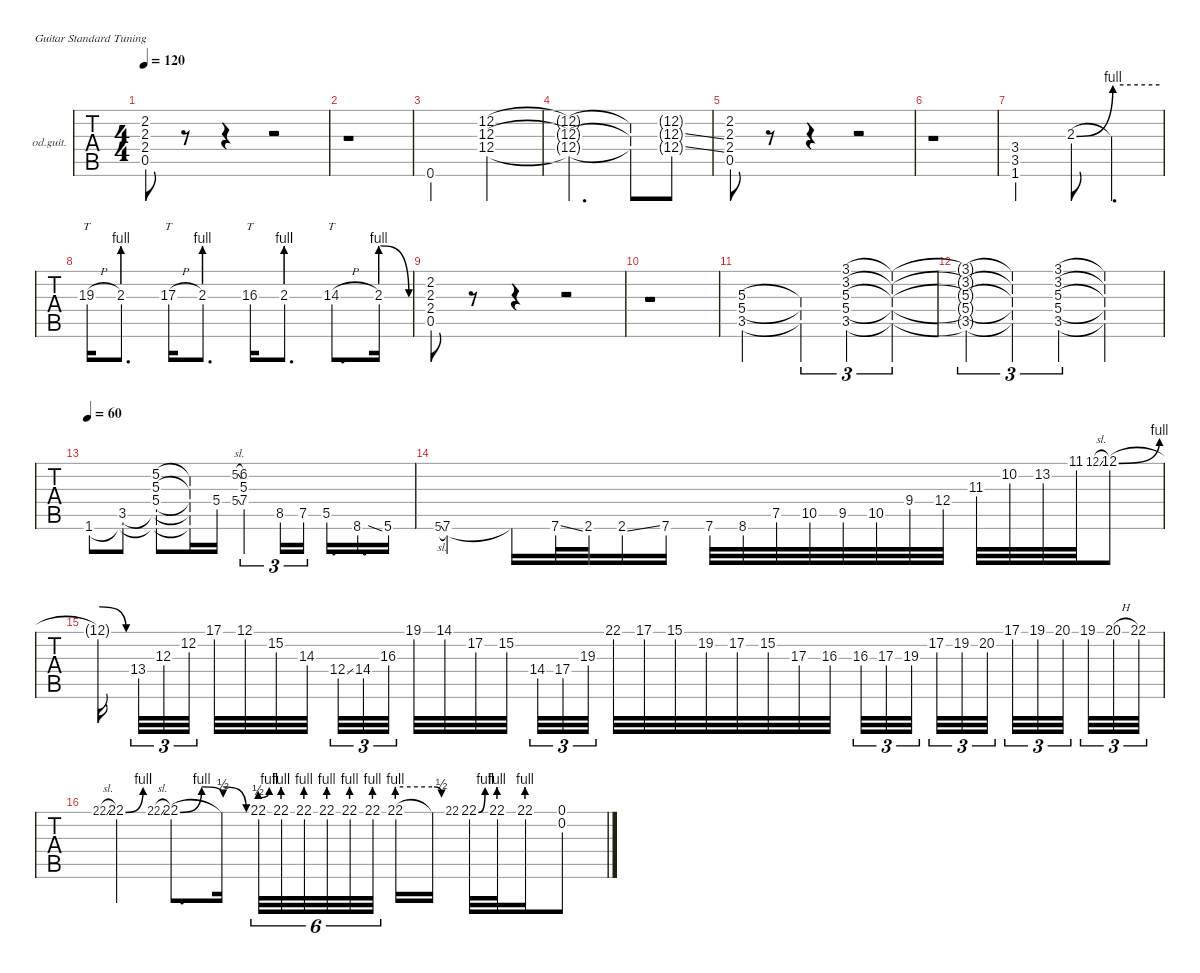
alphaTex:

\defaultSystemsLayout 4
\hideDynamics
\bracketExtendMode nobrackets
\firstSystemTrackNameOrientation horizontal
\otherSystemsTrackNameOrientation horizontal
\track ("Steve Vai - 2 Guitar" "od.guit.") {instrument overdrivenguitar}
\staff {tabs}
\tuning (E4 B3 G3 D3 A2 E2)
\ts (4 4)
\tempo 120
\clef g2
\ks c
(2.2 2.3 2.4 0.5).8{dy f} r.8 r.4 r.2 |
r.1 |
0.6.2 (12.2 12.3 12.4).2 |
(12.2{t} 12.3{t} 12.4{t}).2{d} (12.2{t} 12.3{t} 12.4{t}).8 (12.2{g} 12.3{ss g} 12.4{ss g}).8 |
(2.2 2.3 2.4 0.5).8 r.8 r.4 r.2 |
r.1 |
(3.4 3.5 1.6).2 2.3{be (bend 0 0 60 4)}.8 2.3{be (hold 0 4 60 4) t}.4{d} |
19.3{h}.16{tt} 2.3{be (prebend 0 4 60 4)}.8{d} 17.3{h}.16{tt} 2.3{be (prebend 0 4 60 4)}.8{d} 16.3.16{tt} 2.3{be (prebend 0 4 60 4)}.8{d} 14.3{h}.8{tt d} 2.3{be (prebendrelease 0 4 40.00002 0)}.16 |
(2.2 2.3 2.4 0.5).8 r.8 r.4 r.2 |
r.1 |
(5.3 5.4 3.5).2 (5.3{t} 5.4{t} 3.5{t}).4{tu (3 2)} (3.1 3.2 5.3 5.4 3.5).4{tu (3 2)} (3.1{t} 3.2{t} 5.3{t} 5.4{t} 3.5{t}).4{tu (3 2)} |
(3.1{t} 3.2{t} 5.3{t} 5.4{t} 3.5{t}).4{tu (3 2)} (3.1{t} 3.2{t} 5.3{t} 5.4{t} 3.5{t}).4{tu (3 2)} (3.1 3.2 5.3 5.4 3.5).4{tu (3 2)} (3.1{t} 3.2{t} 5.3{t} 5.4{t} 3.5{t}).2 |
\tempo 60
1.6.8 (3.5 1.6{t}).8 (5.2 5.3 5.4 3.5{t} 1.6{t}).8 (5.2{t} 5.3{t} 5.4{t} 3.5{t} 1.6{t}).16 5.4.16 (5.2{sl} 5.4{sl}).8{gr dy mf} (6.2 5.3 7.4).4{tu (3 2) dy f} 8.5.16{tu (3 2)} 7.5.16{tu (3 2)} 5.5.16{d} 8.6{ss}.16{d} 5.6.16 |
5.6{sl}.8{gr dy mf} 7.6.4{dy f} 7.6{t}.16 7.6{ss}.32 2.6.32 2.6{ss}.16 7.6.16 7.6.32 8.6.32 7.5.32 10.5.32 9.5.32 10.5.32 9.4.32 12.4.32 11.3.32 10.2.32 13.2.32 11.1.32 12.1{sl}.8{gr dy mf} 12.1{be (bend 0 0 60 4)}.8{dy f} |
12.1{be (release 0 4 60 0) t}.16 13.4.32{tu (3 2)} 12.3.32{tu (3 2)} 12.2.32{tu (3 2)} 17.1.32 12.1.32 15.2.32 14.3.32 12.4{ss}.32{tu (3 2)} 14.4.32{tu (3 2)} 16.3.32{tu (3 2)} 19.1.32 14.1.32 17.2.32 15.2.32 14.4.32{tu (3 2)} 17.4.32{tu (3 2)} 19.3.32{tu (3 2)} 22.1.32 17.1.32 15.1.32 19.2.32 17.2.32 15.2.32 17.3.32 16.3.32 16.3.32{tu (3 2)} 17.3.32{tu (3 2)} 19.3.32{tu (3 2)} 17.2.32{tu (3 2)} 19.2.32{tu (3 2)} 20.2.32{tu (3 2)} 17.1.32{tu (3 2)} 19.1.32{tu (3 2)} 20.1.32{tu (3 2)} 19.1.32{tu (3 2)} 20.1{h}.32{tu (3 2)} 22.1.32{tu (3 2)} |
22.1{sl}.8{gr dy mf} 22.1{be (bend 0 0 15 4)}.4{dy f} 22.1{sl}.8{gr dy mf} 22.1{be (bendrelease 0 0 30 4 30 4 60 2)}.8{d dy f} 22.1{be (release 0 4 60 0) t}.16 22.1{be (prebendbend 0 2 15 4)}.32{tu (6 4)} 22.1{be (prebend 0 4 60 4)}.32{tu (6 4)} 22.1{be (prebend 0 4 60 4)}.32{tu (6 4)} 22.1{be (prebend 0 4 60 4)}.32{tu (6 4)} 22.1{be (prebend 0 4 60 4)}.32{tu (6 4)} 22.1{be (prebend 0 4 60 4)}.32{tu (6 4)} 22.1{be (prebend 0 4 60 4)}.16 22.1{be (release 0 4 60 2) t}.16 22.1.8{gr dy mf} 22.1{be (bend 0 0 15 4)}.32{dy f} 22.1{be (prebend 0 4 60 4)}.32 22.1{be (prebend 0 4 60 4)}.16 (0.1 0.2).8
